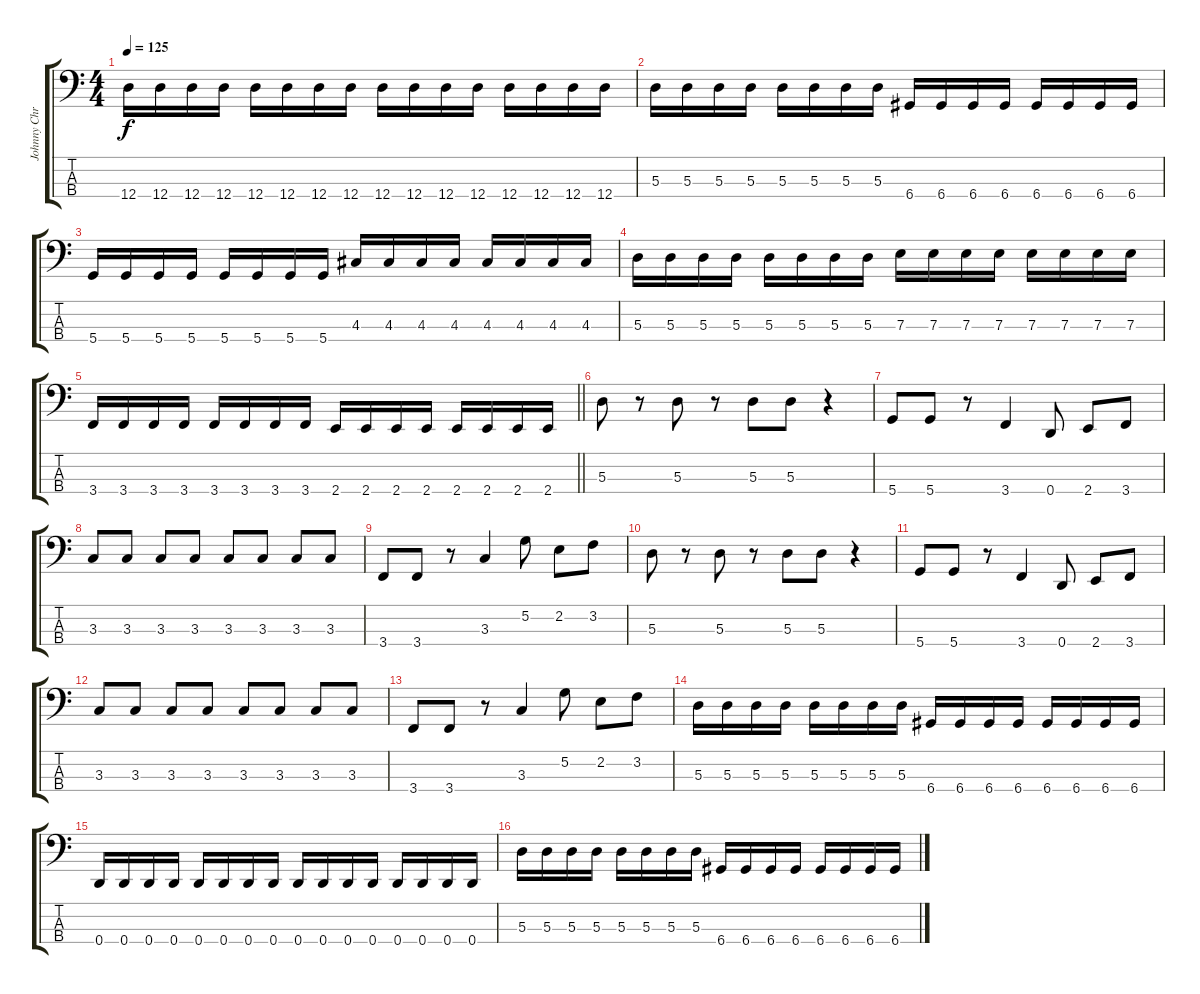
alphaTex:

\track ("Johnny Christ" "Johnny Chr") {instrument electricbasspick}
\staff {score tabs}
\tuning (G2 D2 A1 D1) {hide}
\ts (4 4)
\tempo 125
\clef f4
\ks c
12.4.16{dy f} 12.4.16 12.4.16 12.4.16 12.4.16 12.4.16 12.4.16 12.4.16 12.4.16 12.4.16 12.4.16 12.4.16 12.4.16 12.4.16 12.4.16 12.4.16 |
5.3.16 5.3.16 5.3.16 5.3.16 5.3.16 5.3.16 5.3.16 5.3.16 6.4.16 6.4.16 6.4.16 6.4.16 6.4.16 6.4.16 6.4.16 6.4.16 |
5.4.16 5.4.16 5.4.16 5.4.16 5.4.16 5.4.16 5.4.16 5.4.16 4.3.16 4.3.16 4.3.16 4.3.16 4.3.16 4.3.16 4.3.16 4.3.16 |
5.3.16 5.3.16 5.3.16 5.3.16 5.3.16 5.3.16 5.3.16 5.3.16 7.3.16 7.3.16 7.3.16 7.3.16 7.3.16 7.3.16 7.3.16 7.3.16 |
\barLineRight lightlight
3.4.16 3.4.16 3.4.16 3.4.16 3.4.16 3.4.16 3.4.16 3.4.16 2.4.16 2.4.16 2.4.16 2.4.16 2.4.16 2.4.16 2.4.16 2.4.16 |
5.3.8 r.8 5.3.8 r.8 5.3.8 5.3.8 r.4 |
5.4.8 5.4.8 r.8 3.4.4 0.4.8 2.4.8 3.4.8 |
3.3.8 3.3.8 3.3.8 3.3.8 3.3.8 3.3.8 3.3.8 3.3.8 |
3.4.8 3.4.8 r.8 3.3.4 5.2.8 2.2.8 3.2.8 |
5.3.8 r.8 5.3.8 r.8 5.3.8 5.3.8 r.4 |
5.4.8 5.4.8 r.8 3.4.4 0.4.8 2.4.8 3.4.8 |
3.3.8 3.3.8 3.3.8 3.3.8 3.3.8 3.3.8 3.3.8 3.3.8 |
3.4.8 3.4.8 r.8 3.3.4 5.2.8 2.2.8 3.2.8 |
5.3.16 5.3.16 5.3.16 5.3.16 5.3.16 5.3.16 5.3.16 5.3.16 6.4.16 6.4.16 6.4.16 6.4.16 6.4.16 6.4.16 6.4.16 6.4.16 |
0.4.16 0.4.16 0.4.16 0.4.16 0.4.16 0.4.16 0.4.16 0.4.16 0.4.16 0.4.16 0.4.16 0.4.16 0.4.16 0.4.16 0.4.16 0.4.16 |
5.3.16 5.3.16 5.3.16 5.3.16 5.3.16 5.3.16 5.3.16 5.3.16 6.4.16 6.4.16 6.4.16 6.4.16 6.4.16 6.4.16 6.4.16 6.4{sl}.16
